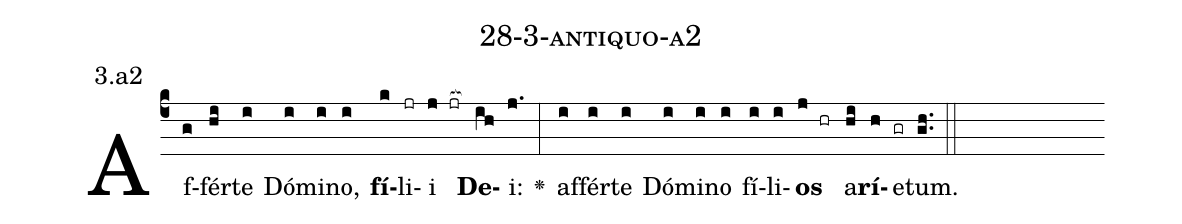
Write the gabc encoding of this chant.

name: 28-3-antiquo-a2;
annotation: 3.a2;
%%
(c4)Af(g)fér(hi)te(i) Dó(i)mi(i)no,(i) <b>fí</b>(k)li(jr)i(j jr[ocb:1{]) <b>De</b>(ih[ocb:0}])i:(j.) <v>\greheightstar</v>(:) af(i)fér(i)te(i) Dó(i)mi(i)no(i) fí(i)li(i)<b>os</b>(j hr) a(hi)<b>rí</b>(h)e(gr)tum.(gh..) (::)


%E(i) u(i) o(j) u(hi) a(h) e.(gh..) (::)
